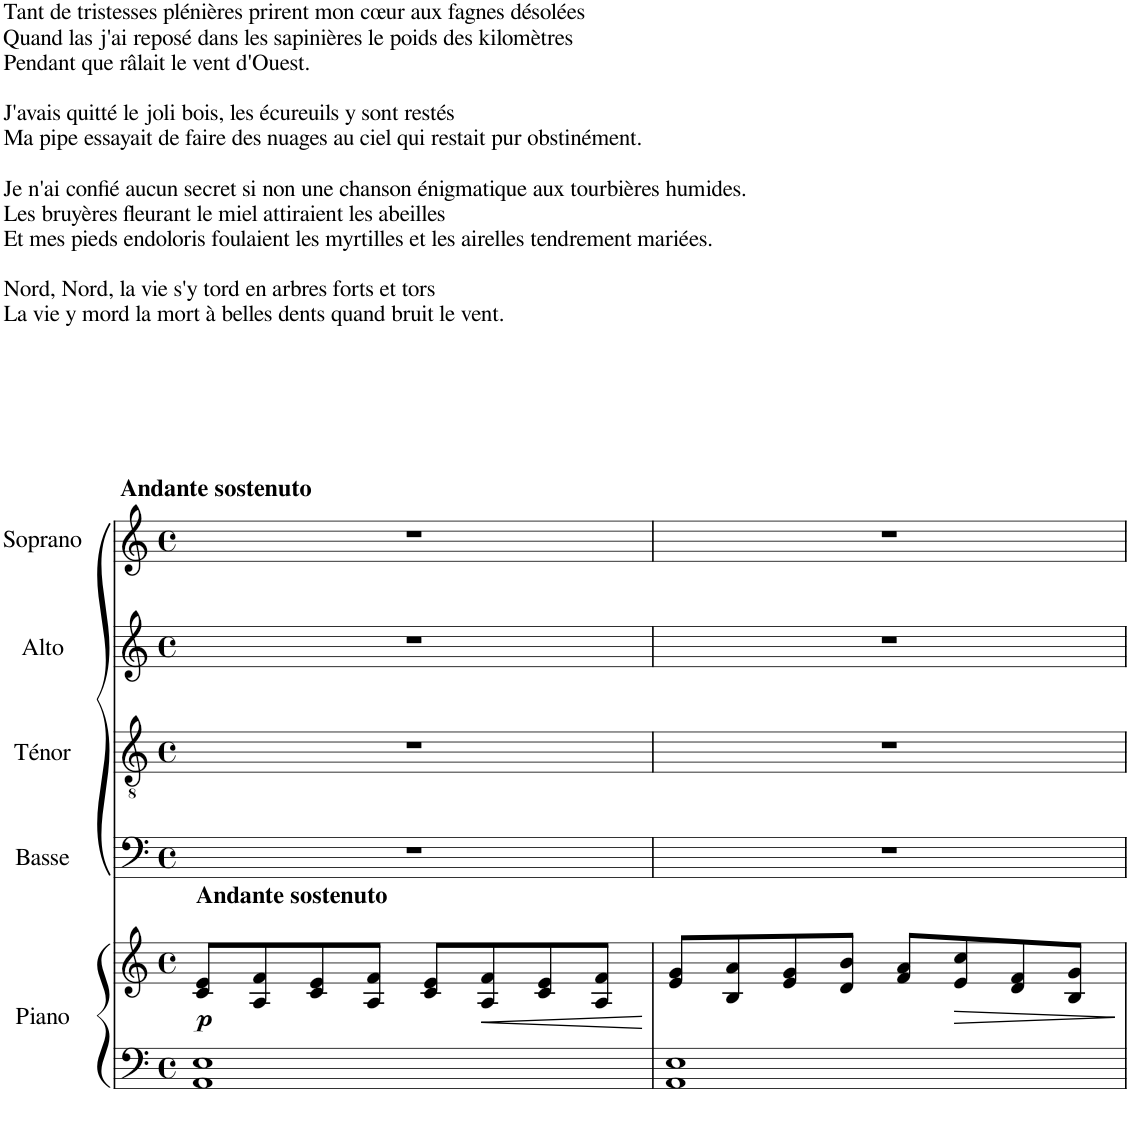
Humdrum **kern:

**kern	**kern	**dynam
*part1	*part1	*part1
*staff2	*staff1	*staff1/2
*I"Piano	*	*
*I'Pno	*	*
*clefF4	*clefG2	*
*k[]	*k[]	*
*M4/4	*M4/4	*
*met(c)	*met(c)	*
=1	=1	=1
!	!LO:TX:a:B:t=Andante sostenuto	!
!	!	!LO:DY:b
1AA 1E	8c/ 8e/L	p
.	8A/ 8f/	.
.	8c/ 8e/	.
.	8A/ 8f/J	.
.	8c/ 8e/L	.
!	!	!LO:HP:b
.	8A/ 8f/	<
.	8c/ 8e/	.
.	8A/ 8f/J	.
.	.	[
=2	=2	=2
1AA 1E	8e/ 8g/L	.
.	8B/ 8a/	.
.	8e/ 8g/	.
.	8d/ 8b/J	.
.	8f/ 8a/L	.
!	!	!LO:HP:b
.	8e/ 8cc/	>
.	8d/ 8f/	.
.	8B/ 8g/J	.
.	.	]
=	=	=
*-	*-	*-
